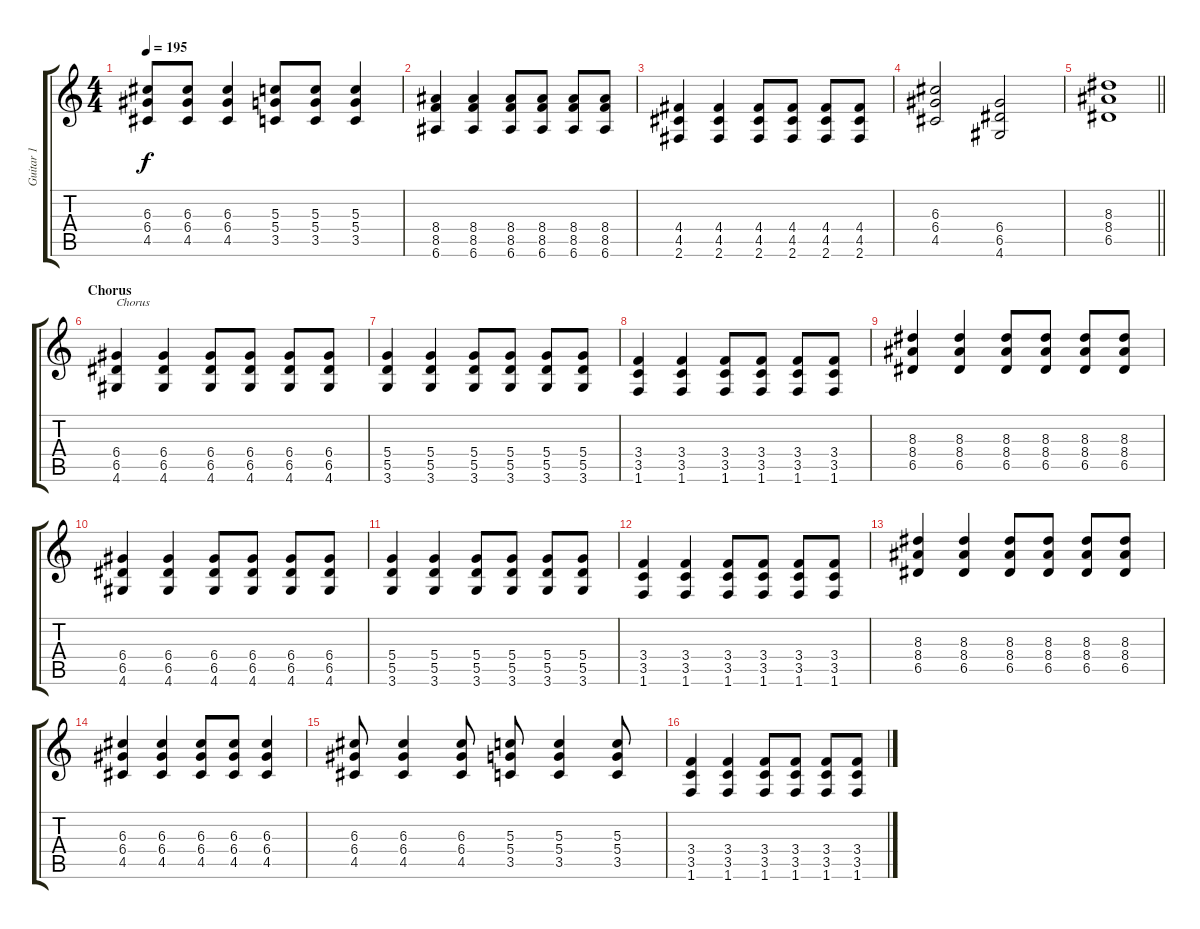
\track ("Guitar 1" "Guitar 1") {instrument distortionguitar}
\staff {score tabs}
\tuning (E4 B3 G3 D3 A2 E2) {hide}
\ts (4 4)
\tempo 195
\clef g2
\ks c
(6.3 6.4 4.5).8{dy f} (6.3 6.4 4.5).8 (6.3 6.4 4.5).4 (5.3 5.4 3.5).8 (5.3 5.4 3.5).8 (5.3 5.4 3.5).4 |
(8.4 8.5 6.6).4 (8.4 8.5 6.6).4 (8.4 8.5 6.6).8 (8.4 8.5 6.6).8 (8.4 8.5 6.6).8 (8.4 8.5 6.6).8 |
(4.4 4.5 2.6).4 (4.4 4.5 2.6).4 (4.4 4.5 2.6).8 (4.4 4.5 2.6).8 (4.4 4.5 2.6).8 (4.4 4.5 2.6).8 |
(6.3 6.4 4.5).2 (6.4 6.5 4.6).2 |
\barLineRight lightlight
(8.3 8.4 6.5).1 |
\section ("" "Chorus")
(6.4 6.5 4.6).4{txt "Chorus"} (6.4 6.5 4.6).4 (6.4 6.5 4.6).8 (6.4 6.5 4.6).8 (6.4 6.5 4.6).8 (6.4 6.5 4.6).8 |
(5.4 5.5 3.6).4 (5.4 5.5 3.6).4 (5.4 5.5 3.6).8 (5.4 5.5 3.6).8 (5.4 5.5 3.6).8 (5.4 5.5 3.6).8 |
(3.4 3.5 1.6).4 (3.4 3.5 1.6).4 (3.4 3.5 1.6).8 (3.4 3.5 1.6).8 (3.4 3.5 1.6).8 (3.4 3.5 1.6).8 |
(8.3 8.4 6.5).4 (8.3 8.4 6.5).4 (8.3 8.4 6.5).8 (8.3 8.4 6.5).8 (8.3 8.4 6.5).8 (8.3 8.4 6.5).8 |
(6.4 6.5 4.6).4 (6.4 6.5 4.6).4 (6.4 6.5 4.6).8 (6.4 6.5 4.6).8 (6.4 6.5 4.6).8 (6.4 6.5 4.6).8 |
(5.4 5.5 3.6).4 (5.4 5.5 3.6).4 (5.4 5.5 3.6).8 (5.4 5.5 3.6).8 (5.4 5.5 3.6).8 (5.4 5.5 3.6).8 |
(3.4 3.5 1.6).4 (3.4 3.5 1.6).4 (3.4 3.5 1.6).8 (3.4 3.5 1.6).8 (3.4 3.5 1.6).8 (3.4 3.5 1.6).8 |
(8.3 8.4 6.5).4 (8.3 8.4 6.5).4 (8.3 8.4 6.5).8 (8.3 8.4 6.5).8 (8.3 8.4 6.5).8 (8.3 8.4 6.5).8 |
(6.3 6.4 4.5).4 (6.3 6.4 4.5).4 (6.3 6.4 4.5).8 (6.3 6.4 4.5).8 (6.3 6.4 4.5).4 |
(6.3 6.4 4.5).8 (6.3 6.4 4.5).4 (6.3 6.4 4.5).8 (5.3 5.4 3.5).8 (5.3 5.4 3.5).4 (5.3 5.4 3.5).8 |
(3.4 3.5 1.6).4 (3.4 3.5 1.6).4 (3.4 3.5 1.6).8 (3.4 3.5 1.6).8 (3.4 3.5 1.6).8 (3.4 3.5 1.6).8
